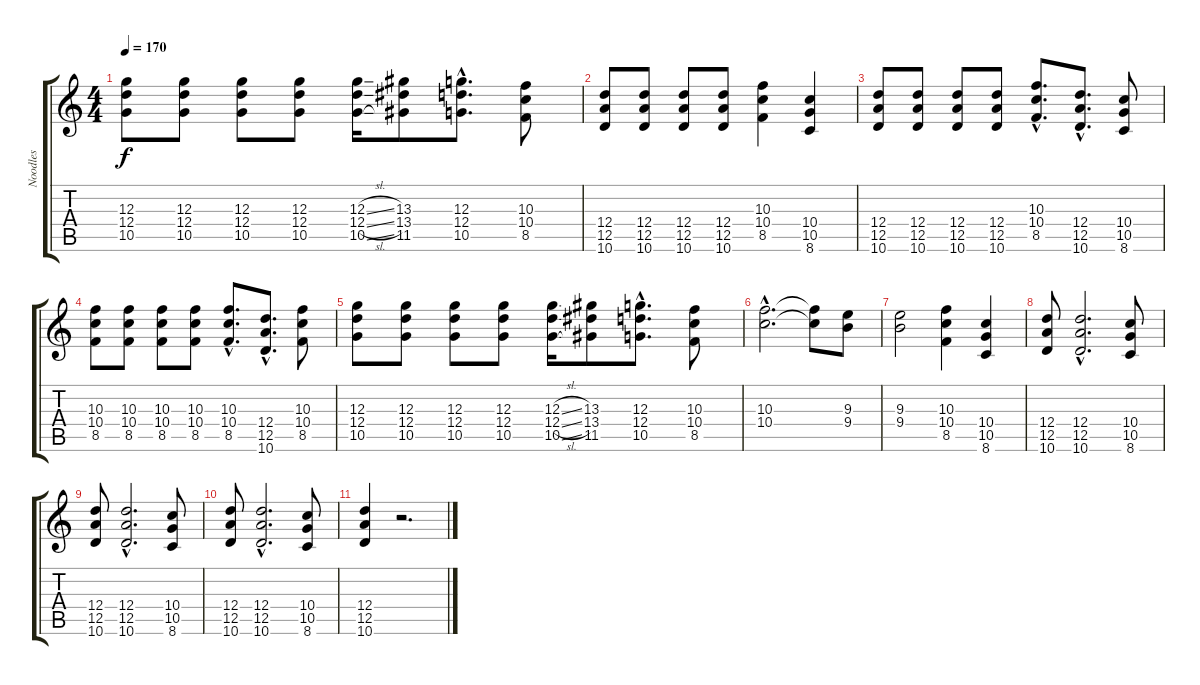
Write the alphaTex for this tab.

\track ("Noodles" "Noodles") {instrument distortionguitar}
\staff {score tabs}
\tuning (E4 B3 G3 D3 A2 E2) {hide}
\ts (4 4)
\tempo 170
\clef g2
\ks c
(12.3 12.4 10.5).8{dy f} (12.3 12.4 10.5).8 (12.3 12.4 10.5).8 (12.3 12.4 10.5).8 (12.3{sl} 12.4{sl} 10.5{sl}).16 (13.3 13.4 11.5).8 (12.3{hac} 12.4{hac} 10.5{hac}).8{d} (10.3 10.4 8.5).8 |
(12.4 12.5 10.6).8 (12.4 12.5 10.6).8 (12.4 12.5 10.6).8 (12.4 12.5 10.6).8 (10.3 10.4 8.5).4 (10.4 10.5 8.6).4 |
(12.4 12.5 10.6).8 (12.4 12.5 10.6).8 (12.4 12.5 10.6).8 (12.4 12.5 10.6).8 (10.3{hac} 10.4{hac} 8.5{hac}).8{d} (12.4{hac} 12.5{hac} 10.6{hac}).8{d} (10.4 10.5 8.6).8 |
(10.3 10.4 8.5).8 (10.3 10.4 8.5).8 (10.3 10.4 8.5).8 (10.3 10.4 8.5).8 (10.3{hac} 10.4{hac} 8.5{hac}).8{d} (12.4{hac} 12.5{hac} 10.6{hac}).8{d} (10.3 10.4 8.5).8 |
(12.3 12.4 10.5).8 (12.3 12.4 10.5).8 (12.3 12.4 10.5).8 (12.3 12.4 10.5).8 (12.3{sl} 12.4{sl} 10.5{sl}).16 (13.3 13.4 11.5).8 (12.3{hac} 12.4{hac} 10.5{hac}).8{d} (10.3 10.4 8.5).8 |
(10.3{hac} 10.4{hac}).2{d} (10.3{t} 10.4{t}).8 (9.3 9.4).8 |
(9.3 9.4).2 (10.3 10.4 8.5).4 (10.4 10.5 8.6).4 |
(12.4 12.5 10.6).8 (12.4{hac} 12.5{hac} 10.6{hac}).2{d} (10.4 10.5 8.6).8 |
(12.4 12.5 10.6).8 (12.4{hac} 12.5{hac} 10.6{hac}).2{d} (10.4 10.5 8.6).8 |
(12.4 12.5 10.6).8 (12.4{hac} 12.5{hac} 10.6{hac}).2{d} (10.4 10.5 8.6).8 |
(12.4 12.5 10.6).4 r.2{d}
